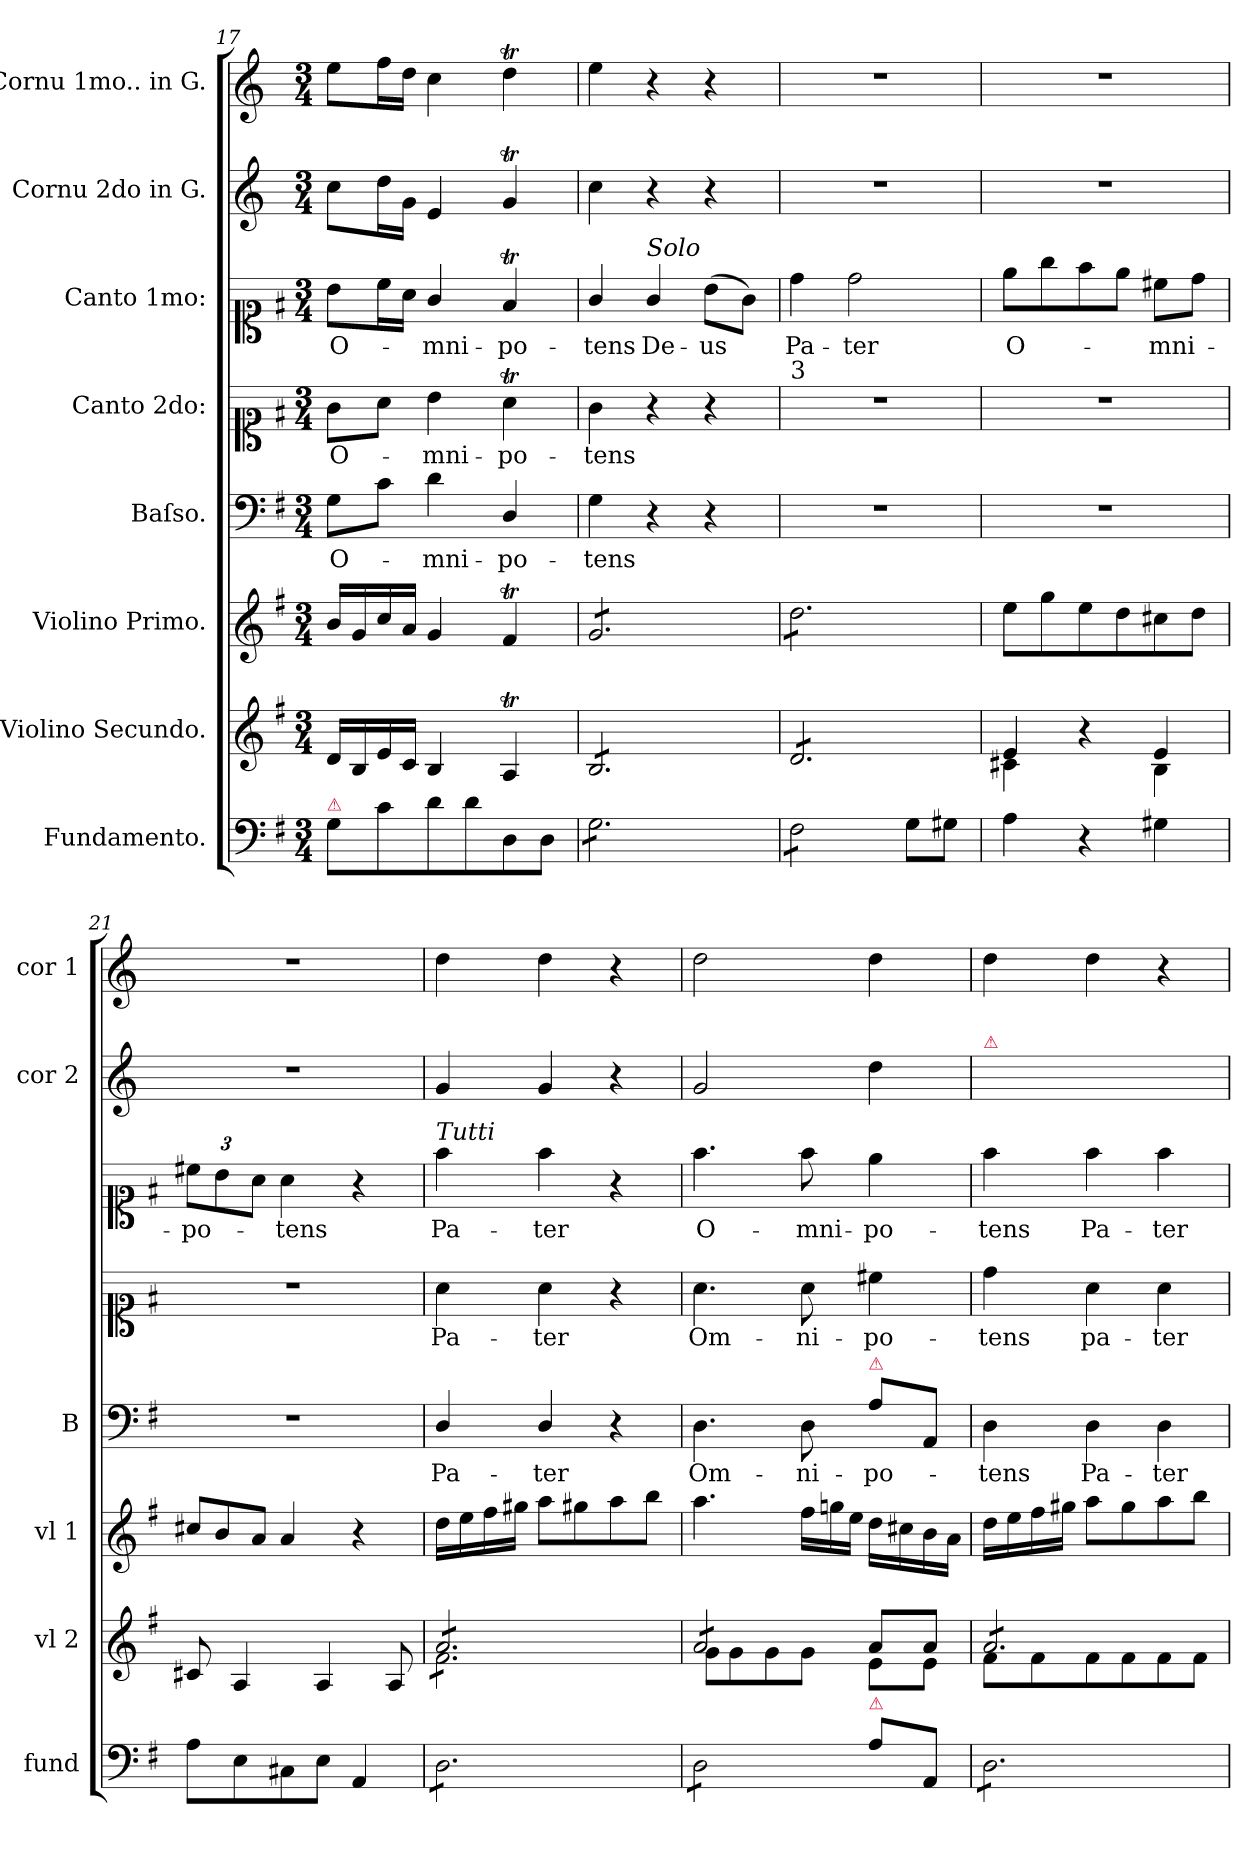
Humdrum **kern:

**kern	**dynam	**kern	**dynam	**kern	**dynam	**kern	**text	**kern	**text	**kern	**text	**kern	**kern
*part8	*part8	*part7	*part7	*part6	*part6	*part5	*part5	*part4	*part4	*part3	*part3	*part2	*part1
*staff8	*staff8	*staff7	*staff7	*staff6	*staff6	*staff5	*staff5	*staff4	*staff4	*staff3	*staff3	*staff2	*staff1
*I"Fundamento.	*	*I"Violino Secundo.	*	*I"Violino Primo.	*	*I"Baſso.	*	*I"Canto 2do:	*	*I"Canto 1mo:	*	*I"Cornu 2do in G.	*I"Cornu 1mo.. in G.
*I'fund	*	*I'vl 2	*	*I'vl 1	*	*I'B	*	*	*	*	*	*I'cor 2	*I'cor 1
*clefF4	*	*clefG2	*	*clefG2	*	*clefF4	*	*clefC1	*	*clefC1	*	*clefG2	*clefG2
*	*	*	*	*	*	*	*	*	*	*	*	*ITrd3c5	*ITrd3c5
*k[f#]	*	*k[f#]	*	*k[f#]	*	*k[f#]	*	*k[f#]	*	*k[f#]	*	*k[f#]	*k[f#]
*G:	*	*G:	*	*G:	*	*G:	*	*G:	*	*G:	*	*G:	*G:
*M3/4	*	*M3/4	*	*M3/4	*	*M3/4	*	*M3/4	*	*M3/4	*	*M3/4	*M3/4
=17	=17	=17	=17	=17	=17	=17	=17	=17	=17	=17	=17	=17	=17
!LO:TX:a:color=crimson:t=⚠	!	!	!	!	!	!	!	!	!	!	!	!	!
8G\L	.	16d/LL	.	16b/LL	.	8G\L	O-	8g\L	O-	8b\L	O-	8g\L	8b\L
.	.	16B/	.	16g/	.	.	.	.	.	.	.	.	.
8c\	.	16e/	.	16cc/	.	8c\J	.	8a\J	.	16cc\L	.	16a\L	16cc\L
.	.	16c/JJ	.	16a/JJ	.	.	.	.	.	16a\JJ	.	16d\JJ	16a\JJ
8d\	.	4B/	.	4g/	.	4d\	-mni-	4b\	-mni-	4g/	-mni-	4B/	4g\
8d\	.	.	.	.	.	.	.	.	.	.	.	.	.
8D/	.	4AT/	.	4f#t/	.	4D/	-po-	4aT\	-po-	4f#t/	-po-	4dT/	4aT\
8D/J	.	.	.	.	.	.	.	.	.	.	.	.	.
=18	=18	=18	=18	=18	=18	=18	=18	=18	=18	=18	=18	=18	=18
!	!LO:DY:b	!	!	!	!LO:DY:b	!	!	!	!	!	!	!	!
*tremolo	*	*	*	*	*	*	*	*	*	*	*	*	*
*	*	*tremolo	*	*	*	*	*	*	*	*	*	*	*
*	*	*	*	*tremolo	*	*	*	*	*	*	*	*	*
8G\L	pia	8B/L	.	8g/L	pia	4G\	-tens	4g\	-tens	4g/	-tens	4g\	4b\
8G\	.	8B/	.	8g/	.	.	.	.	.	.	.	.	.
!	!	!	!	!	!	!	!	!	!	!LO:TX:a:i:t=Solo	!	!	!
8G\	.	8B/	.	8g/	.	4r	.	4r	.	4g/	De-	4r	4r
8G\	.	8B/	.	8g/	.	.	.	.	.	.	.	.	.
8G\	.	8B/	.	8g/	.	4r	.	4r	.	(>8b\L	-us	4r	4r
8G\J	.	8B/J	.	8g/J	.	.	.	.	.	8g\J)	.	.	.
=19	=19	=19	=19	=19	=19	=19	=19	=19	=19	=19	=19	=19	=19
!	!	!	!	!	!	!	!	!LO:TX:a:t=3	!	!	!	!	!
8F#\L	.	8d/L	.	8dd\L	.	2.r	.	2.r	.	4dd\	Pa-	2.r	2.r
8F#\	.	8d/	.	8dd\	.	.	.	.	.	.	.	.	.
8F#\	.	8d/	.	8dd\	.	.	.	.	.	2dd\	-ter	.	.
8F#\J	.	8d/	.	8dd\	.	.	.	.	.	.	.	.	.
*Xtremolo	*	*	*	*	*	*	*	*	*	*	*	*	*
8G\L	.	8d/	.	8dd\	.	.	.	.	.	.	.	.	.
8G#X\J	.	8d/J	.	8dd\J	.	.	.	.	.	.	.	.	.
*	*	*	*	*Xtremolo	*	*	*	*	*	*	*	*	*
*	*	*Xtremolo	*	*	*	*	*	*	*	*	*	*	*
=20	=20	=20	=20	=20	=20	=20	=20	=20	=20	=20	=20	=20	=20
*	*	*^	*	*	*	*	*	*	*	*	*	*	*
4A\	.	4e/	4c#X\	.	8ee\L	.	2.r	.	2.r	.	8ee\L	O-	2.r	2.r
.	.	.	.	.	8gg\	.	.	.	.	.	8gg\	.	.	.
4r	.	4r	4ryy	.	8ee\	.	.	.	.	.	8ff#\	.	.	.
.	.	.	.	.	8dd\	.	.	.	.	.	8ee\J	.	.	.
4G#X\	.	4e/	4B\	.	8cc#X\	.	.	.	.	.	8cc#X\L	-mni-	.	.
.	.	.	.	.	8dd\J	.	.	.	.	.	8dd\J	.	.	.
*	*	*v	*v	*	*	*	*	*	*	*	*	*	*	*
=21	=21	=21	=21	=21	=21	=21	=21	=21	=21	=21	=21	=21	=21
*	*	*	*	*Xtuplet	*	*	*	*	*	*	*	*	*
8A\L	.	8c#X/	.	12cc#X/L	.	2.r	.	2.r	.	12cc#X\L	-po-	2.r	2.r
.	.	.	.	12b/	.	.	.	.	.	12b\	.	.	.
8E\	.	4A/	.	.	.	.	.	.	.	.	.	.	.
.	.	.	.	12a/J	.	.	.	.	.	12a\J	.	.	.
8C#X\	.	.	.	4a/	.	.	.	.	.	4a\	-tens	.	.
8E\J	.	4A/	.	.	.	.	.	.	.	.	.	.	.
4AA/	.	.	.	4r	.	.	.	.	.	4r	.	.	.
.	.	8A/	.	.	.	.	.	.	.	.	.	.	.
=22	=22	=22	=22	=22	=22	=22	=22	=22	=22	=22	=22	=22	=22
*	*	*^	*	*	*	*	*	*	*	*	*	*	*
!	!	!	!	!	!	!	!	!	!	!	!LO:TX:a:i:t=Tutti	!	!	!
!	!LO:DY:b	!	!	!LO:DY:b	!	!	!	!	!	!	!	!	!	!
*tremolo	*	*	*	*	*	*	*	*	*	*	*	*	*	*
*	*	*tremolo	*	*	*	*	*	*	*	*	*	*	*	*
8D\L	for.	8a/L	8f#\L	for	16dd\LL	.	4D/	Pa-	4a\	Pa-	4ff#\	Pa-	4d/	4a\
.	.	.	.	.	16ee\	.	.	.	.	.	.	.	.	.
8D\	.	8a/	8f#\	.	16ff#\	.	.	.	.	.	.	.	.	.
!	!	!	!	!	!	!LO:DY:b	!	!	!	!	!	!	!	!
.	.	.	.	.	16gg#X\JJ	for.	.	.	.	.	.	.	.	.
8D\	.	8a/	8f#\	.	8aa\L	.	4D/	-ter	4a\	-ter	4ff#\	-ter	4d/	4a\
8D\	.	8a/	8f#\	.	8gg#X\	.	.	.	.	.	.	.	.	.
8D\	.	8a/	8f#\	.	8aa\	.	4r	.	4r	.	4r	.	4r	4r
8D\J	.	8a/J	8f#\J	.	8bb\J	.	.	.	.	.	.	.	.	.
=23	=23	=23	=23	=23	=23	=23	=23	=23	=23	=23	=23	=23	=23	=23
8D\L	.	8a/L	8g\L	.	4.aa\	.	4.D\	Om-	4.a\	Om-	4.ff#\	O-	2d/	2a\
8D\	.	8a/	8g\	.	.	.	.	.	.	.	.	.	.	.
8D\	.	8a/	8g\	.	.	.	.	.	.	.	.	.	.	.
8D\J	.	8a/J	8g\J	.	24ff#\LL	.	8D\	-ni-	8a\	-ni-	8ff#\	-mni-	.	.
*	*	*Xtremolo	*	*	*	*	*	*	*	*	*	*	*	*
*Xtremolo	*	*	*	*	*	*	*	*	*	*	*	*	*	*
.	.	.	.	.	24ggn\	.	.	.	.	.	.	.	.	.
.	.	.	.	.	24ee\JJ	.	.	.	.	.	.	.	.	.
!	!	!	!	!	!	!	!LO:TX:a:color=crimson:t=⚠	!	!	!	!	!	!	!
!LO:TX:a:color=crimson:t=⚠	!	!	!	!	!	!	!	!	!	!	!	!	!	!
8A\L	.	8a/L	8e\L	.	16dd\LL	.	8A\L	-po-	4cc#X\	-po-	4ee\	-po-	4a\	4a\
.	.	.	.	.	16cc#X\	.	.	.	.	.	.	.	.	.
8AA/J	.	8a/J	8e\J	.	16b\	.	8AA/J	.	.	.	.	.	.	.
.	.	.	.	.	16a\JJ	.	.	.	.	.	.	.	.	.
=24	=24	=24	=24	=24	=24	=24	=24	=24	=24	=24	=24	=24	=24	=24
!	!	!	!	!	!	!	!	!	!	!	!	!	!LO:TX:a:color=crimson:t=⚠	!
*tremolo	*	*	*	*	*	*	*	*	*	*	*	*	*	*
*	*	*tremolo	*	*	*	*	*	*	*	*	*	*	*	*
8D\L	.	8a/L	8f#\L	.	16dd\LL	.	4D\	-tens	4dd\	-tens	4ff#\	-tens	4d/yy	4a\
.	.	.	.	.	16ee\	.	.	.	.	.	.	.	.	.
8D\	.	8a/	8f#\	.	16ff#\	.	.	.	.	.	.	.	.	.
.	.	.	.	.	16gg#X\JJ	.	.	.	.	.	.	.	.	.
8D\	.	8a/	8f#\	.	8aa\L	.	4D\	Pa-	4a\	pa-	4ff#\	Pa-	4d/yy	4a\
8D\	.	8a/	8f#\	.	8gg#\	.	.	.	.	.	.	.	.	.
8D\	.	8a/	8f#\	.	8aa\	.	4D\	-ter	4a\	-ter	4ff#\	-ter	4ryy	4r
8D\J	.	8a/J	8f#\J	.	8bb\J	.	.	.	.	.	.	.	.	.
*	*	*Xtremolo	*	*	*	*	*	*	*	*	*	*	*	*
*Xtremolo	*	*	*	*	*	*	*	*	*	*	*	*	*	*
*	*	*v	*v	*	*	*	*	*	*	*	*	*	*	*
=	=	=	=	=	=	=	=	=	=	=	=	=	=
*-	*-	*-	*-	*-	*-	*-	*-	*-	*-	*-	*-	*-	*-
